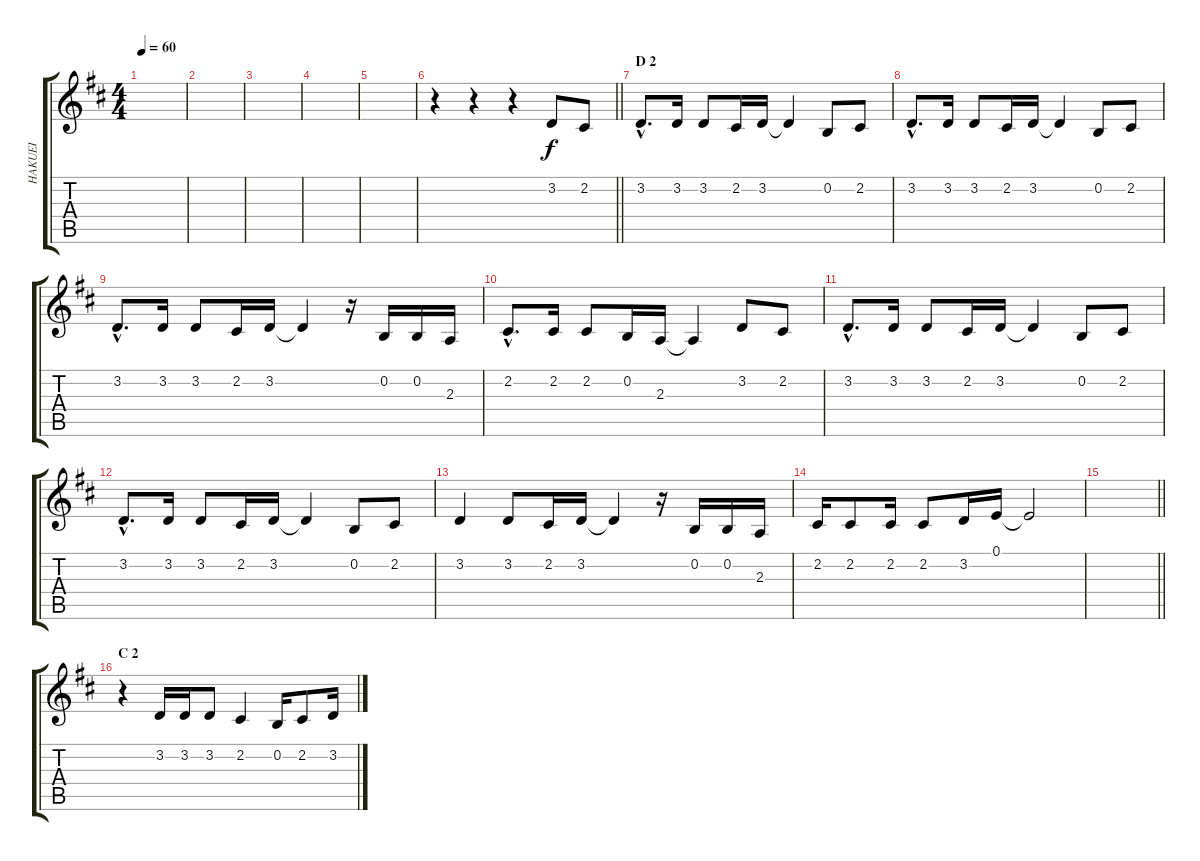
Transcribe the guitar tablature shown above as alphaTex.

\track ("HAKUEI" "HAKUEI") {instrument oboe}
\staff {score tabs}
\tuning (E4 B3 G3 D3 A2 E2) {hide}
\ts (4 4)
\tempo 60
\clef g2
\ks d
|
|
|
|
|
\barLineRight lightlight
r.4 r.4 r.4 3.2.8 2.2.8 |
\section ("" "D 2")
3.2{hac}.8{d} 3.2.16 3.2.8 2.2.16 3.2.16 3.2{t}.4 0.2.8 2.2.8 |
3.2{hac}.8{d} 3.2.16 3.2.8 2.2.16 3.2.16 3.2{t}.4 0.2.8 2.2.8 |
3.2{hac}.8{d} 3.2.16 3.2.8 2.2.16 3.2.16 3.2{t}.4 r.16 0.2.16 0.2.16 2.3.16 |
2.2{hac}.8{d} 2.2.16 2.2.8 0.2.16 2.3.16 2.3{t}.4 3.2.8 2.2.8 |
3.2{hac}.8{d} 3.2.16 3.2.8 2.2.16 3.2.16 3.2{t}.4 0.2.8 2.2.8 |
3.2{hac}.8{d} 3.2.16 3.2.8 2.2.16 3.2.16 3.2{t}.4 0.2.8 2.2.8 |
3.2.4 3.2.8 2.2.16 3.2.16 3.2{t}.4 r.16 0.2.16 0.2.16 2.3.16 |
2.2.16 2.2.8 2.2.16 2.2.8 3.2.16 0.1.16 0.1{t}.2 |
\barLineRight lightlight
|
\section ("" "C 2")
r.4 3.2.16 3.2.16 3.2.8 2.2.4 0.2.16 2.2.8 3.2.16
